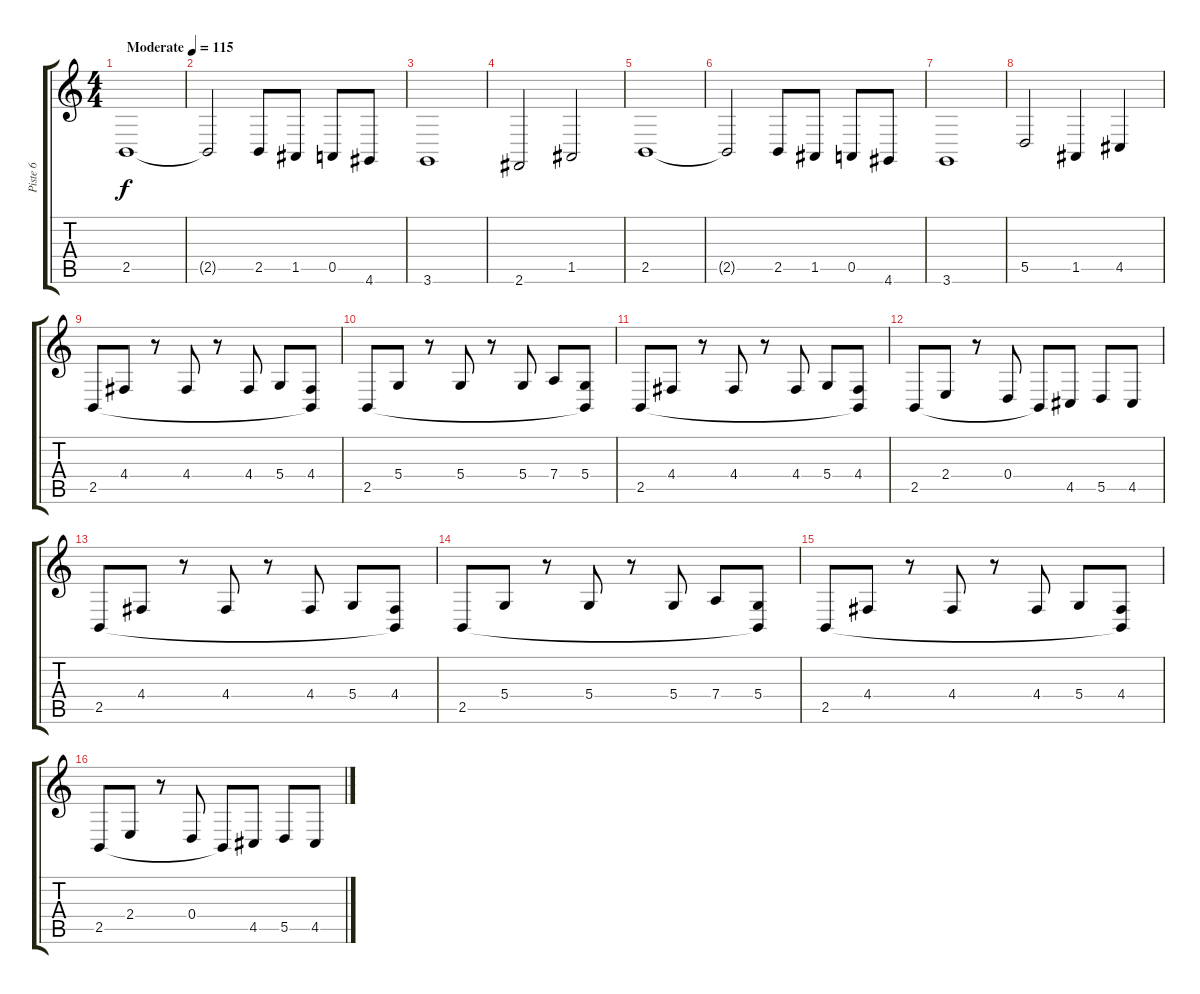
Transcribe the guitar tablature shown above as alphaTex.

\track ("Piste 6" "Piste 6") {instrument stringensemble1}
\staff {score tabs}
\tuning (E4 B3 G3 D3 A2 E2) {hide}
\ts (4 4)
\tempo (115 "Moderate")
\clef g2
\ks c
2.5.1{dy f instrument stringensemble1} |
2.5{t}.2 2.5.8 1.5.8 0.5.8 4.6.8 |
3.6.1 |
2.6.2 1.5.2 |
2.5.1 |
2.5{t}.2 2.5.8 1.5.8 0.5.8 4.6.8 |
3.6.1 |
5.5.2 1.5.4 4.5.4 |
2.5.8 4.4.8 r.8 4.4.8 r.8 4.4.8 5.4.8 (4.4 2.5{t}).8 |
2.5.8 5.4.8 r.8 5.4.8 r.8 5.4.8 7.4.8 (5.4 2.5{t}).8 |
2.5.8 4.4.8 r.8 4.4.8 r.8 4.4.8 5.4.8 (4.4 2.5{t}).8 |
2.5.8 2.4.8 r.8 0.4.8 2.5{t}.8 4.5.8 5.5.8 4.5.8 |
2.5.8 4.4.8 r.8 4.4.8 r.8 4.4.8 5.4.8 (4.4 2.5{t}).8 |
2.5.8 5.4.8 r.8 5.4.8 r.8 5.4.8 7.4.8 (5.4 2.5{t}).8 |
2.5.8 4.4.8 r.8 4.4.8 r.8 4.4.8 5.4.8 (4.4 2.5{t}).8 |
2.5.8 2.4.8 r.8 0.4.8 2.5{t}.8 4.5.8 5.5.8 4.5.8
